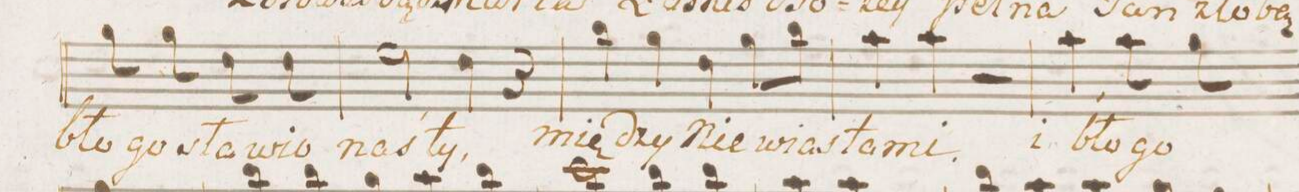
**kern	**text
*I"Soprano.	*
*clefC1	*
*k[b-e-a-]	*
*met(c)	*
*M4/4	*
8ee-\	bło-
8ee-\	-go-
8b-\	-sła-
8b-\	-wio-
=6	=6
2cc\	-naś
4b-\	ty,
4r	.
=7	=7
4gg\	mię-
4ee-\	-dzy
4b-\	Nie-
8ee-\L	-wia-
8gg\J	.
=8	=8
4ff\	-sta-
4ff\	-mi.
2r	.
=9	=9
4ff\	i
8ff\	bło-
8ee-\	-go-
*-	*-
